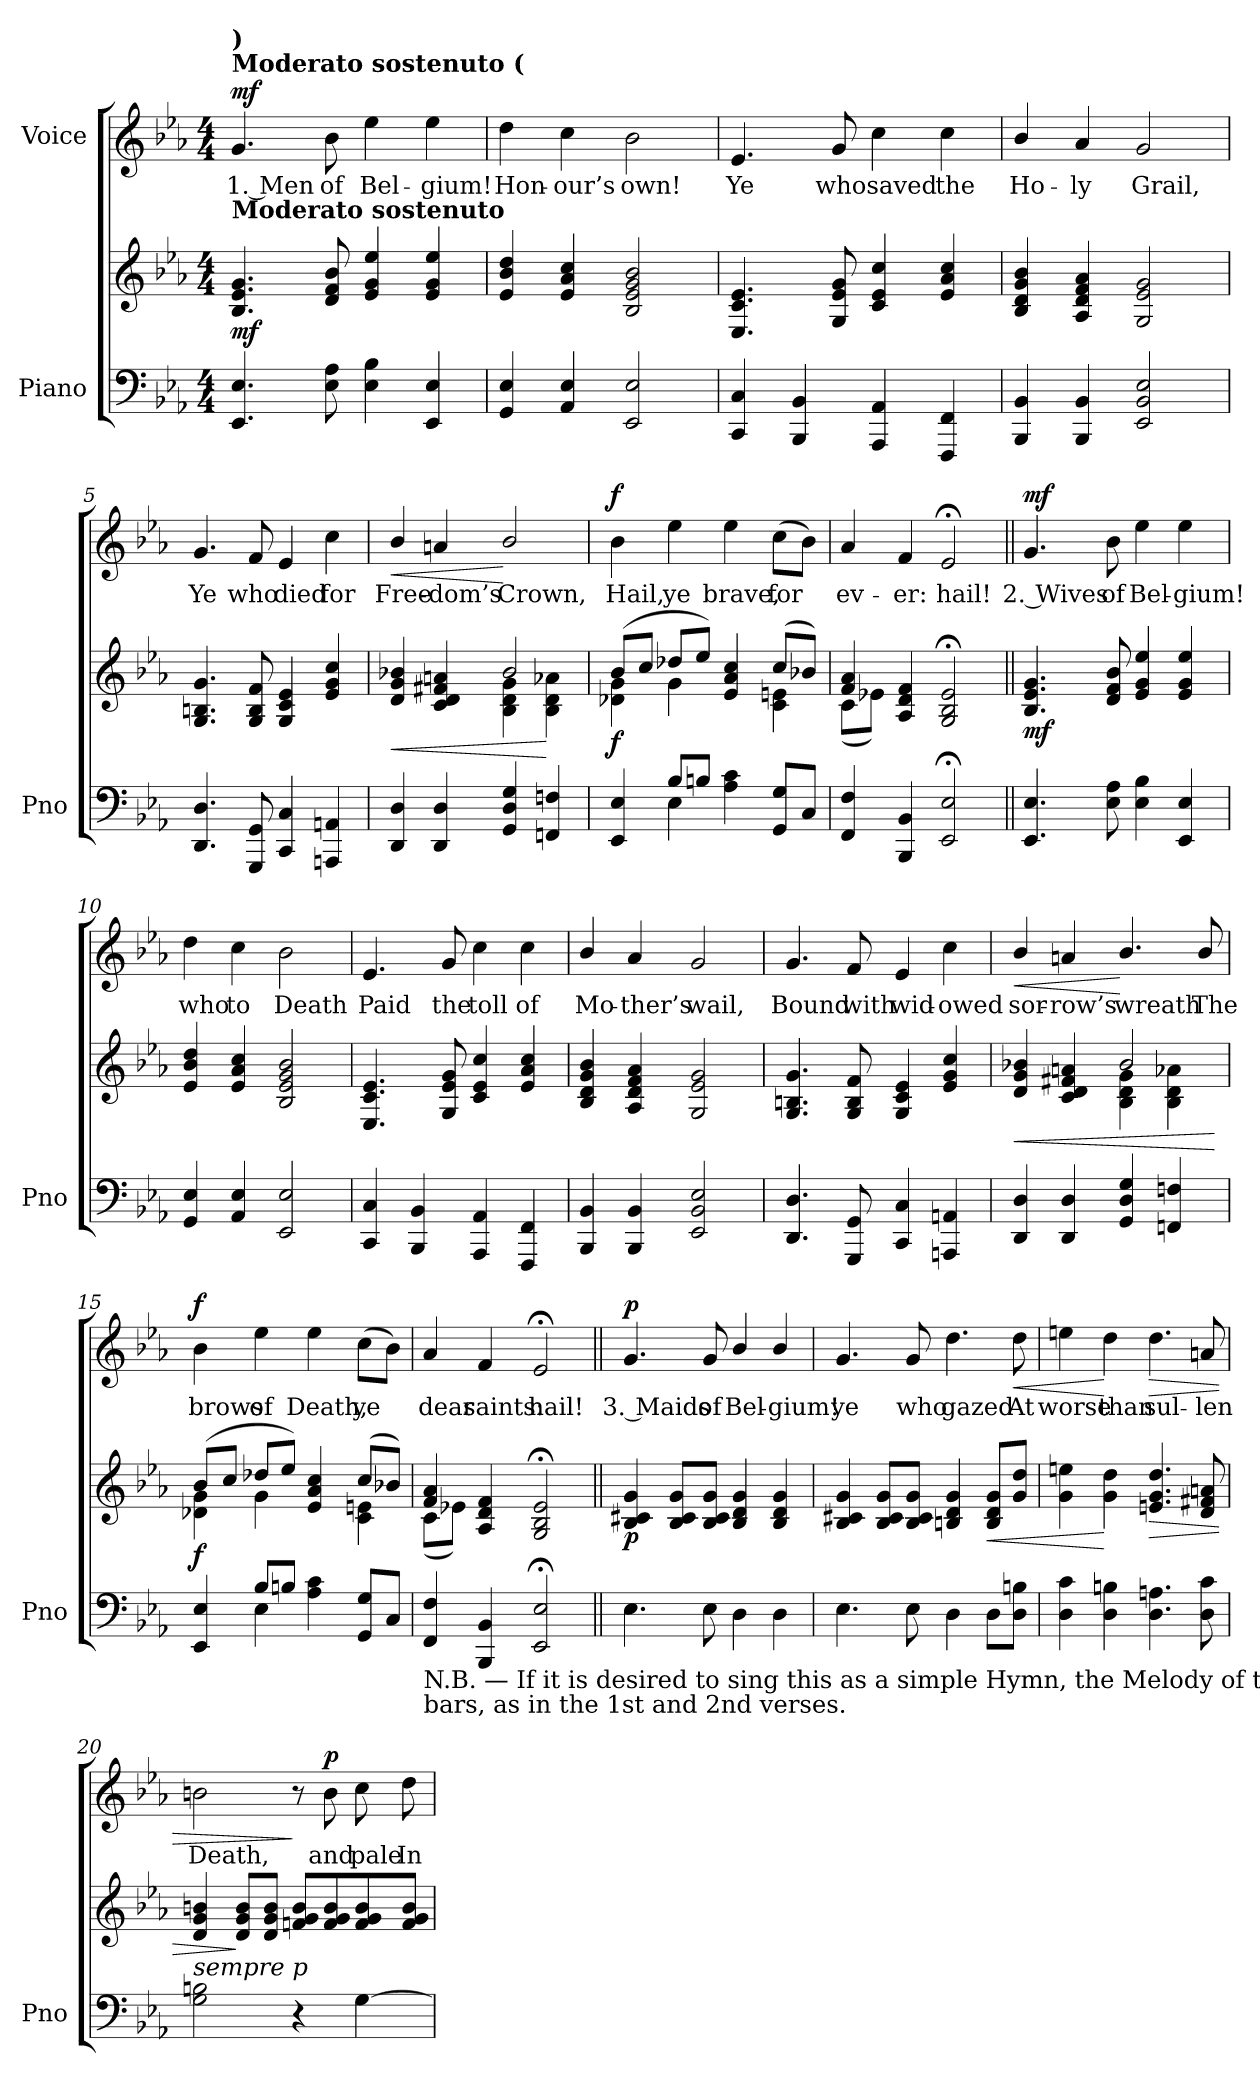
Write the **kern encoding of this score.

**kern	**kern	**dynam	**kern	**text	**dynam
*part2	*part2	*part2	*part1	*part1	*part1
*staff3	*staff2	*staff2/3	*staff1	*staff1	*staff1
*I"Piano	*	*	*I"Voice	*	*
*I'Pno	*	*	*	*	*
*clefF4	*clefG2	*	*clefG2	*	*
*k[b-e-a-]	*k[b-e-a-]	*	*k[b-e-a-]	*	*
*M4/4	*M4/4	*	*M4/4	*	*
*MM62	*MM62	*	*MM62	*	*
=1	=1	=1	=1	=1	=1
!	!	!	!LO:TX:a:B:t=Moderato sostenuto (	!	!
!	!	!	!LO:TX:a:B:t=)	!	!
!	!LO:TX:a:B:t=Moderato sostenuto	!	!	!	!
!	!	!LO:DY:b	!	!	!LO:DY:a
4.EE-/ 4.E-/	4.B-/ 4.e-/ 4.g/	mf	4.g/	1. Men	mf
8E-\ 8A-\	8d/ 8f/ 8b-/	.	8b-\	of	.
4E-\ 4B-\	4e-/ 4g/ 4ee-/	.	4ee-\	Bel-	.
4EE-/ 4E-/	4e-/ 4g/ 4ee-/	.	4ee-\	-gium!	.
=2	=2	=2	=2	=2	=2
4GG/ 4E-/	4e-/ 4b-/ 4dd/	.	4dd\	Hon-	.
4AA-/ 4E-/	4e-/ 4a-/ 4cc/	.	4cc\	-our’s	.
2EE-/ 2E-/	2B-/ 2e-/ 2g/ 2b-/	.	2b-\	own!	.
=3	=3	=3	=3	=3	=3
4CC/ 4C/	4.E-/ 4.c/ 4.e-/	.	4.e-/	Ye	.
4BBB-/ 4BB-/	.	.	.	.	.
.	8G/ 8e-/ 8g/	.	8g/	who	.
4AAA-/ 4AA-/	4c/ 4e-/ 4cc/	.	4cc\	saved	.
4FFF/ 4FF/	4e-/ 4a-/ 4cc/	.	4cc\	the	.
=4	=4	=4	=4	=4	=4
4BBB-/ 4BB-/	4B-/ 4d/ 4g/ 4b-/	.	4b-/	Ho-	.
4BBB-/ 4BB-/	4A-/ 4d/ 4f/ 4a-/	.	4a-/	-ly	.
2EE-/ 2BB-/ 2E-/	2G/ 2e-/ 2g/	.	2g/	Grail,	.
=5	=5	=5	=5	=5	=5
4.DD/ 4.D/	4.G/ 4.Bn/ 4.g/	.	4.g/	Ye	.
8GGG/ 8GG/	8G/ 8B/ 8f/	.	8f/	who	.
4CC/ 4C/	4G/ 4c/ 4e-/	.	4e-/	died	.
4AAAn/ 4AAn/	4e-/ 4g/ 4cc/	.	4cc\	for	.
=6	=6	=6	=6	=6	=6
!	!	!LO:HP:b	!	!	!LO:HP:b
*	*^	*	*	*	*
4DD/ 4D/	4d/ 4g/ 4b-X/	2ryy	<	4b-/	Free-	<
4DD/ 4D/	4c/ 4d/ 4f#X/ 4an/	.	.	4an/	-dom’s	.
4GG/ 4D/ 4G/	2b-/	4B-\ 4d\ 4g\	.	2b-/	Crown,	[
4FFn/ 4Fn/	.	4B-\ 4d\ 4a-X\	[	.	.	.
=7	=7	=7	=7	=7	=7	=7
*^	*	*	*	*	*	*
!	!	!	!	!LO:DY:b	!	!	!LO:DY:a
4EE-/ 4E-/	4ryy	(8b-/L	4d-X\ 4g\	f	4b-\	Hail,	f
.	.	8cc/J	.	.	.	.	.
8B-/L	4E-\	8dd-X/L	4g\	.	4ee-\	ye	.
8Bn/J	.	8ee-/J)	.	.	.	.	.
4A-\ 4c\	2ryy	4e-/ 4a-/ 4cc/	4ryy	.	4ee-\	brave,	.
8GG/ 8G/L	.	(8cc/L	4c\ 4en\	.	(8cc\L	for	.
8C/J	.	8b-X/J)	.	.	8b-\J)	.	.
*v	*v	*	*	*	*	*	*
=8	=8	=8	=8	=8	=8	=8
4FF/ 4F/	4f/ 4a-/	(8c\L	.	4a-/	ev-	.
.	.	8e-X\J)	.	.	.	.
4BBB-/ 4BB-/	4A-/ 4d/ 4f/	2.ryy	.	4f/	-er:	.
2EE-/; 2E-/;	2G/;< 2B-/;< 2e-/;<	.	.	2e-;</	hail!	.
*	*v	*v	*	*	*	*
=9||	=9||	=9||	=9||	=9||	=9||
!	!	!LO:DY:b	!	!	!LO:DY:a
4.EE-/ 4.E-/	4.B-/ 4.e-/ 4.g/	mf	4.g/	2. Wives	mf
8E-\ 8A-\	8d/ 8f/ 8b-/	.	8b-\	of	.
4E-\ 4B-\	4e-/ 4g/ 4ee-/	.	4ee-\	Bel-	.
4EE-/ 4E-/	4e-/ 4g/ 4ee-/	.	4ee-\	-gium!	.
=10	=10	=10	=10	=10	=10
4GG/ 4E-/	4e-/ 4b-/ 4dd/	.	4dd\	who	.
4AA-/ 4E-/	4e-/ 4a-/ 4cc/	.	4cc\	to	.
2EE-/ 2E-/	2B-/ 2e-/ 2g/ 2b-/	.	2b-\	Death	.
=11	=11	=11	=11	=11	=11
4CC/ 4C/	4.E-/ 4.c/ 4.e-/	.	4.e-/	Paid	.
4BBB-/ 4BB-/	.	.	.	.	.
.	8G/ 8e-/ 8g/	.	8g/	the	.
4AAA-/ 4AA-/	4c/ 4e-/ 4cc/	.	4cc\	toll	.
4FFF/ 4FF/	4e-/ 4a-/ 4cc/	.	4cc\	of	.
=12	=12	=12	=12	=12	=12
4BBB-/ 4BB-/	4B-/ 4d/ 4g/ 4b-/	.	4b-/	Mo-	.
4BBB-/ 4BB-/	4A-/ 4d/ 4f/ 4a-/	.	4a-/	-ther’s	.
2EE-/ 2BB-/ 2E-/	2G/ 2e-/ 2g/	.	2g/	wail,	.
=13	=13	=13	=13	=13	=13
4.DD/ 4.D/	4.G/ 4.Bn/ 4.g/	.	4.g/	Bound	.
8GGG/ 8GG/	8G/ 8B/ 8f/	.	8f/	with	.
4CC/ 4C/	4G/ 4c/ 4e-/	.	4e-/	wid-	.
4AAAn/ 4AAn/	4e-/ 4g/ 4cc/	.	4cc\	-owed	.
=14	=14	=14	=14	=14	=14
!	!	!LO:HP:b	!	!	!LO:HP:b
*	*^	*	*	*	*
4DD/ 4D/	4d/ 4g/ 4b-X/	2ryy	<	4b-/	sor-	<
4DD/ 4D/	4c/ 4d/ 4f#X/ 4an/	.	.	4an/	-row’s	.
4GG/ 4D/ 4G/	2b-/	4B-\ 4d\ 4g\	.	4.b-/	wreath	[
4FFn/ 4Fn/	.	4B-\ 4d\ 4a-X\	.	.	.	.
.	.	.	.	8b-/	The	.
*	*v	*v	*	*	*	*
.	.	[	.	.	.
=15	=15	=15	=15	=15	=15
*^	*^	*	*	*	*
!	!	!	!	!LO:DY:b	!	!	!LO:DY:a
4EE-/ 4E-/	4ryy	(8b-/L	4d-X\ 4g\	f	4b-\	brows	f
.	.	8cc/J	.	.	.	.	.
8B-/L	4E-\	8dd-X/L	4g\	.	4ee-\	of	.
8Bn/J	.	8ee-/J)	.	.	.	.	.
4A-\ 4c\	2ryy	4e-/ 4a-/ 4cc/	4ryy	.	4ee-\	Death,	.
8GG/ 8G/L	.	(8cc/L	4c\ 4en\	.	(8cc\L	ye	.
8C/J	.	8b-X/J)	.	.	8b-\J)	.	.
*v	*v	*	*	*	*	*	*
=16	=16	=16	=16	=16	=16	=16
!LO:TX:b:t=N.B. — If it is desired to sing this as a simple Hymn, the Melody of the 3rd verse should be omitted and the words sung to the opening eight	!	!	!	!	!	!
!LO:TX:b:t=bars,  as in the 1st and 2nd verses.	!	!	!	!	!	!
4FF/ 4F/	4f/ 4a-/	(8c\L	.	4a-/	dear	.
.	.	8e-X\J)	.	.	.	.
4BBB-/ 4BB-/	4A-/ 4d/ 4f/	2.ryy	.	4f/	saints:	.
2EE-/; 2E-/;	2G/;< 2B-/;< 2e-/;<	.	.	2e-;</	hail!	.
*	*v	*v	*	*	*	*
=17||	=17||	=17||	=17||	=17||	=17||
!	!	!LO:DY:b	!	!	!LO:DY:a
4.E-\	4B-/ 4c#X/ 4g/	p	4.g/	3. Maids	p
.	8B-/ 8c#/ 8g/L	.	.	.	.
8E-\	8B-/ 8c#/ 8g/J	.	8g/	of	.
4D\	4B-/ 4d/ 4g/	.	4b-/	Bel-	.
4D\	4B-/ 4d/ 4g/	.	4b-/	-gium!	.
=18	=18	=18	=18	=18	=18
4.E-\	4B-/ 4c#X/ 4g/	.	4.g/	ye	.
.	8B-/ 8c#/ 8g/L	.	.	.	.
8E-\	8B-/ 8c#/ 8g/J	.	8g/	who	.
4D\	4Bn/ 4d/ 4g/	.	4.dd\	gazed	.
!	!	!LO:HP:b	!	!	!
8D\L	8B/ 8d/ 8g/L	<	.	.	.
!	!	!	!	!	!LO:HP:b
8D\ 8Bn\J	8g/ 8dd/J	.	8dd\	At	<
=19	=19	=19	=19	=19	=19
4D\ 4c\	4g\ 4een\	.	4een\	worse	.
4D\ 4Bn\	4g\ 4dd\	[	4dd\	than	[
!	!	!LO:HP:b	!	!	!LO:HP:b
4.D\ 4.An\	4.en/ 4.g/ 4.dd/	>	4.dd\	sul-	>
8D\ 8c\	8d/ 8f#X/ 8an/	.	8an/	-len	.
=20	=20	=20	=20	=20	=20
!LO:TX:i:t=sempre p	!	!	!	!	!
2G\ 2Bn\	4d/ 4g/ 4bn/	.	2bn\	Death,	.
.	8d/ 8g/ 8b/L	]	.	.	.
.	8d/ 8g/ 8b/J	.	.	.	.
4r	8fn/ 8g/ 8b/L	.	8r	.	]
!	!	!	!	!	!LO:DY:a
.	8f/ 8g/ 8b/	.	8b\	and	p
[4G\	8f/ 8g/ 8b/	.	8cc\	pale	.
.	8f/ 8g/ 8b/J	.	8dd\	In	.
=	=	=	=	=	=
*-	*-	*-	*-	*-	*-
